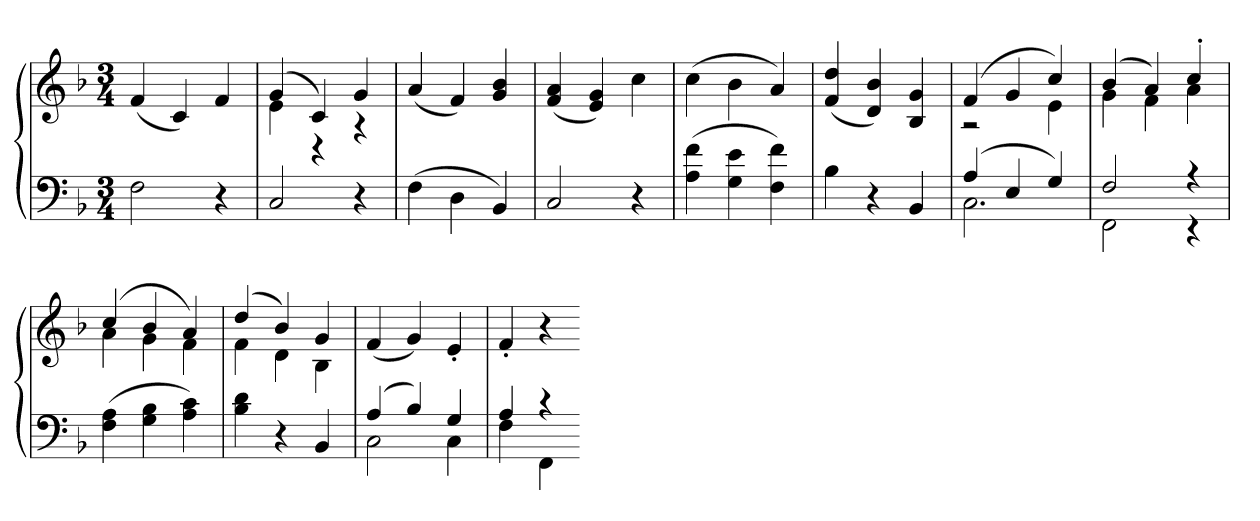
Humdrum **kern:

**kern	**kern
*part1	*part1
*staff2	*staff1
*clefF4	*clefG2
*k[b-]	*k[b-]
*M3/4	*M3/4
=	=
2F	(4f
.	4c)
4r	4f
=	=
*	*^
2C	(4g	4e
.	4c)	4r
4r	4g	4r
*	*v	*v
=	=
(4F	(4a
4D	4f)
4BB-)	4g 4b-
=	=
2C	(4f 4a
.	4e 4g)
4r	4cc
=	=
(4A 4f	(4cc
4G 4e	4b-
4F 4f)	4a)
=	=
4B-	(4f 4dd
4r	4d 4b-)
4BB-	4B- 4g
=	=
*^	*^
(4A	2.C	(4f	2r
4E	.	4g	.
4G)	.	4cc)	4e
=	=	=	=
2F	2FF	(4b-	4g
.	.	4a)	4f
4r	4r	4cc'	4a
*v	*v	*	*
=	=	=
(4F 4A	(4cc	4a
4G 4B-	4b-	4g
4A 4c)	4a)	4f
=	=	=
4B- 4d	(4dd	4f
4r	4b-)	4d
4BB-	4g	4B-
*	*v	*v
=	=
*^	*
(4A	2C	(4f
4B-)	.	4g)
4G	4C	4e'
=	=	=
4A	4F	4f'
4r	4FF	4r
*v	*v	*
=-	=-
*-	*-
